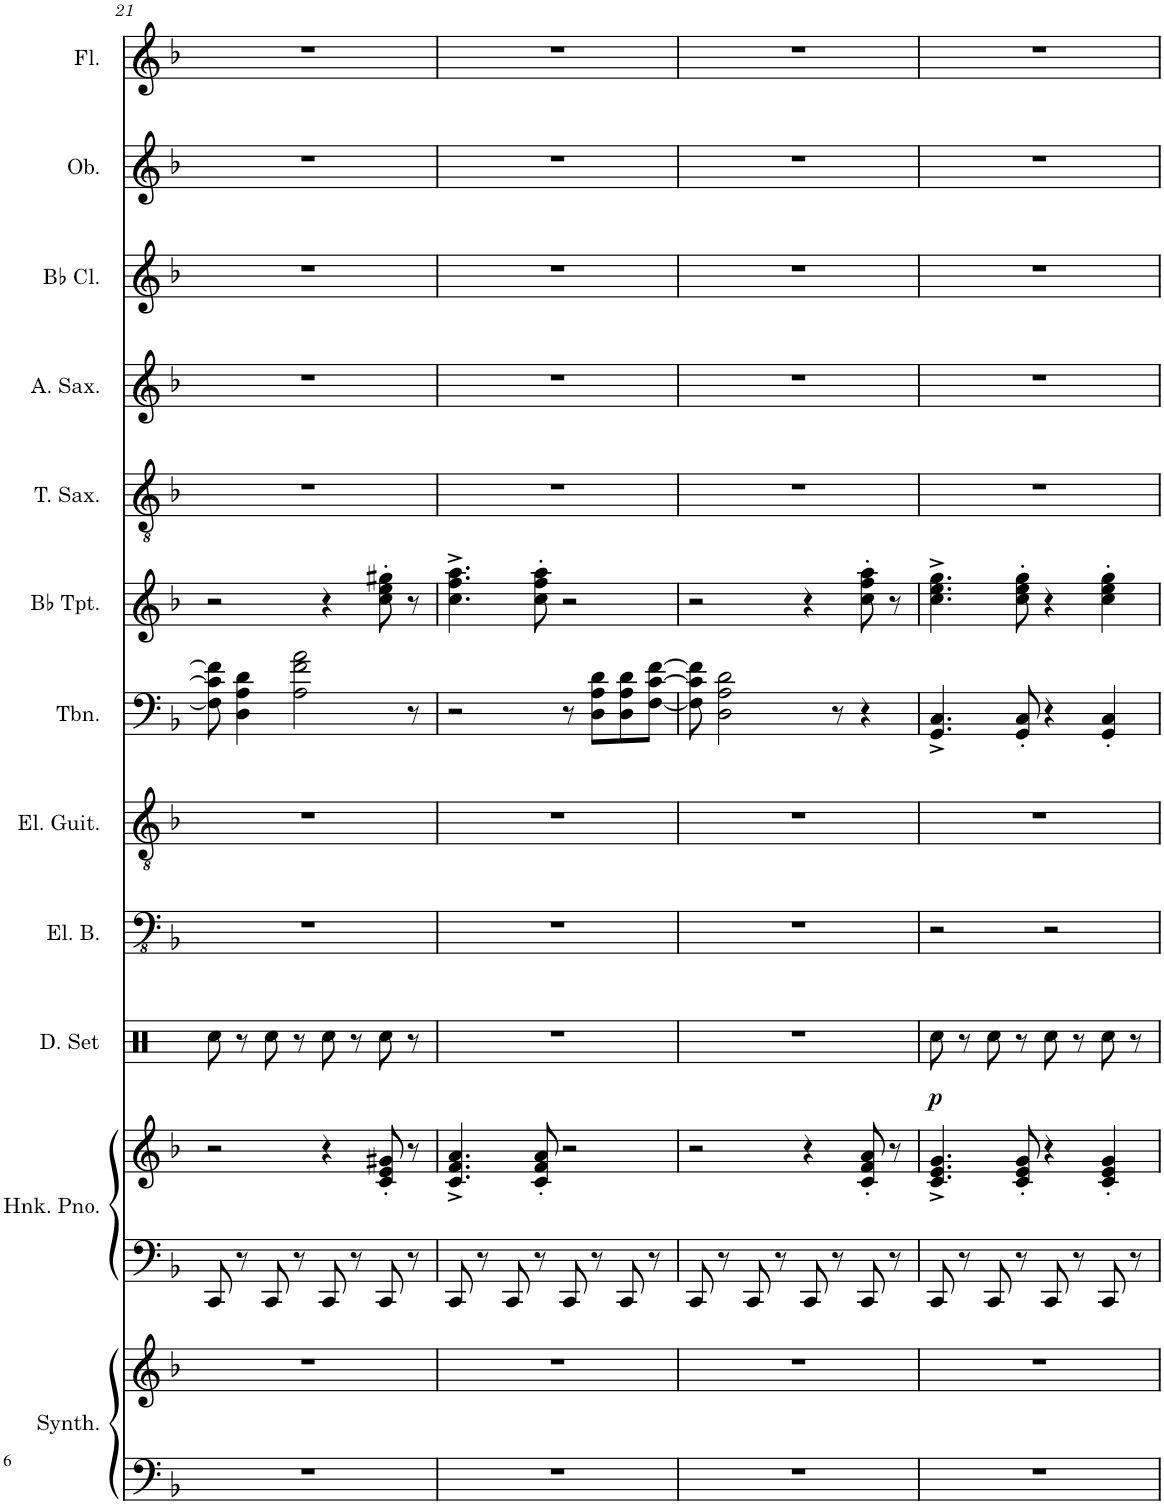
**kern	**kern	**kern	**kern	**kern	**dynam	**kern	**kern	**kern	**kern	**kern	**kern	**kern	**kern	**kern
*part12	*part12	*part11	*part11	*part10	*part10	*part9	*part8	*part7	*part6	*part5	*part4	*part3	*part2	*part1
*staff14	*staff13	*staff12	*staff11	*staff10	*staff10	*staff9	*staff8	*staff7	*staff6	*staff5	*staff4	*staff3	*staff2	*staff1
*I"Warm Synthesizer	*	*I"Honky Tonk Piano	*	*I"Drumset	*	*I"Electric Bass	*I"Electric Guitar	*I"Trombone	*I"Bb Trumpet	*I"Tenor Saxophone	*I"Alto Saxophone	*I"Bb Clarinet	*I"Oboe	*I"Flute
*I'Synth.	*	*I'Hnk. Pno.	*	*I'D. Set	*	*I'El. B.	*I'El. Guit.	*I'Tbn.	*I'Bb Tpt.	*I'T. Sax.	*I'A. Sax.	*I'Bb Cl.	*I'Ob.	*I'Fl.
!!LO:PB:g=z
*clefF4	*clefG2	*clefF4	*clefG2	*clefX	*	*clefFv4	*clefGv2	*clefF4	*clefG2	*clefGv2	*clefG2	*clefG2	*clefG2	*clefG2
*	*	*	*	*	*	*	*	*	*ITrd1c2	*ITrd8c14	*ITrd5c9	*ITrd1c2	*	*
*k[b-]	*k[b-]	*k[b-]	*k[b-]	*k[b-]	*	*k[b-]	*k[b-]	*k[b-]	*k[b-]	*k[b-]	*k[b-]	*k[b-]	*k[b-]	*k[b-]
*M4/4	*M4/4	*M4/4	*M4/4	*M4/4	*	*M4/4	*M4/4	*M4/4	*M4/4	*M4/4	*M4/4	*M4/4	*M4/4	*M4/4
=21	=21	=21	=21	=21	=21	=21	=21	=21	=21	=21	=21	=21	=21	=21
1r	1r	8CC/	2r	8Rcc\	.	1r	1r	8F\] 8c\] 8f\]	2r	1r	1r	1r	1r	1r
.	.	8r	.	8r	.	.	.	4D\ 4A\ 4d\	.	.	.	.	.	.
.	.	8CC/	.	8Rcc\	.	.	.	.	.	.	.	.	.	.
.	.	8r	.	8r	.	.	.	2A\ 2f\ 2a\	.	.	.	.	.	.
.	.	8CC/	4r	8Rcc\	.	.	.	.	4r	.	.	.	.	.
.	.	8r	.	8r	.	.	.	.	.	.	.	.	.	.
.	.	8CC/	8c/' 8e/' 8g#X/'	8Rcc\	.	.	.	.	8cc\' 8ee\' 8gg#X\'	.	.	.	.	.
.	.	8r	8r	8r	.	.	.	8r	8r	.	.	.	.	.
=22	=22	=22	=22	=22	=22	=22	=22	=22	=22	=22	=22	=22	=22	=22
1r	1r	8CC/	4.c/^ 4.f/^ 4.a/^	1r	.	1r	1r	2r	4.cc\^ 4.ff\^ 4.aa\^	1r	1r	1r	1r	1r
.	.	8r	.	.	.	.	.	.	.	.	.	.	.	.
.	.	8CC/	.	.	.	.	.	.	.	.	.	.	.	.
.	.	8r	8c/' 8f/' 8a/'	.	.	.	.	.	8cc\' 8ff\' 8aa\'	.	.	.	.	.
.	.	8CC/	2r	.	.	.	.	8r	2r	.	.	.	.	.
.	.	8r	.	.	.	.	.	8D\ 8A\ 8d\L	.	.	.	.	.	.
.	.	8CC/	.	.	.	.	.	8D\ 8A\ 8d\	.	.	.	.	.	.
.	.	8r	.	.	.	.	.	[8F\ [8c\ [8f\J	.	.	.	.	.	.
=23	=23	=23	=23	=23	=23	=23	=23	=23	=23	=23	=23	=23	=23	=23
1r	1r	8CC/	2r	1r	.	1r	1r	8F\] 8c\] 8f\]	2r	1r	1r	1r	1r	1r
.	.	8r	.	.	.	.	.	2D\ 2A\ 2d\	.	.	.	.	.	.
.	.	8CC/	.	.	.	.	.	.	.	.	.	.	.	.
.	.	8r	.	.	.	.	.	.	.	.	.	.	.	.
.	.	8CC/	4r	.	.	.	.	.	4r	.	.	.	.	.
.	.	8r	.	.	.	.	.	8r	.	.	.	.	.	.
.	.	8CC/	8c/' 8f/' 8a/'	.	.	.	.	4r	8cc\' 8ff\' 8aa\'	.	.	.	.	.
.	.	8r	8r	.	.	.	.	.	8r	.	.	.	.	.
=24	=24	=24	=24	=24	=24	=24	=24	=24	=24	=24	=24	=24	=24	=24
!	!	!	!	!	!LO:DY:b	!	!	!	!	!	!	!	!	!
1r	1r	8CC/	4.c/^ 4.e/^ 4.g/^	8Rcc\	p	2r	1r	4.GG/^ 4.C/^	4.cc\^ 4.ee\^ 4.gg\^	1r	1r	1r	1r	1r
.	.	8r	.	8r	.	.	.	.	.	.	.	.	.	.
.	.	8CC/	.	8Rcc\	.	.	.	.	.	.	.	.	.	.
.	.	8r	8c/' 8e/' 8g/'	8r	.	.	.	8GG/' 8C/'	8cc\' 8ee\' 8gg\'	.	.	.	.	.
.	.	8CC/	4r	8Rcc\	.	2r	.	4r	4r	.	.	.	.	.
.	.	8r	.	8r	.	.	.	.	.	.	.	.	.	.
.	.	8CC/	4c/' 4e/' 4g/'	8Rcc\	.	.	.	4GG/' 4C/'	4cc\' 4ee\' 4gg\'	.	.	.	.	.
.	.	8r	.	8r	.	.	.	.	.	.	.	.	.	.
=	=	=	=	=	=	=	=	=	=	=	=	=	=	=
*-	*-	*-	*-	*-	*-	*-	*-	*-	*-	*-	*-	*-	*-	*-
